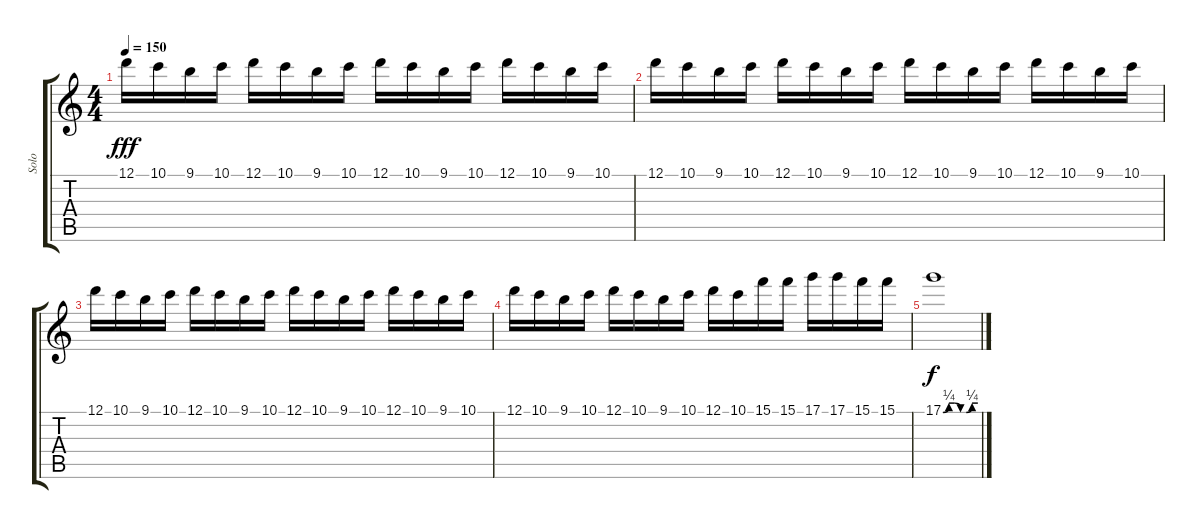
\track ("Solo" "Solo") {instrument overdrivenguitar}
\staff {score tabs}
\tuning (D4 A3 F3 C3 G2 C2) {hide}
\ts (4 4)
\tempo 150
\clef g2
\ks c
12.1.16{dy fff} 10.1.16 9.1.16 10.1.16 12.1.16 10.1.16 9.1.16 10.1.16 12.1.16 10.1.16 9.1.16 10.1.16 12.1.16 10.1.16 9.1.16 10.1.16 |
12.1.16 10.1.16 9.1.16 10.1.16 12.1.16 10.1.16 9.1.16 10.1.16 12.1.16 10.1.16 9.1.16 10.1.16 12.1.16 10.1.16 9.1.16 10.1.16 |
12.1.16 10.1.16 9.1.16 10.1.16 12.1.16 10.1.16 9.1.16 10.1.16 12.1.16 10.1.16 9.1.16 10.1.16 12.1.16 10.1.16 9.1.16 10.1.16 |
12.1.16 10.1.16 9.1.16 10.1.16 12.1.16 10.1.16 9.1.16 10.1.16 12.1.16 10.1.16 15.1.16 15.1.16 17.1.16 17.1.16 15.1.16 15.1.16 |
17.1{be (custom 0 0 10 1 20 1 30 0 40 0 50 1 60 1)}.1{dy f}
